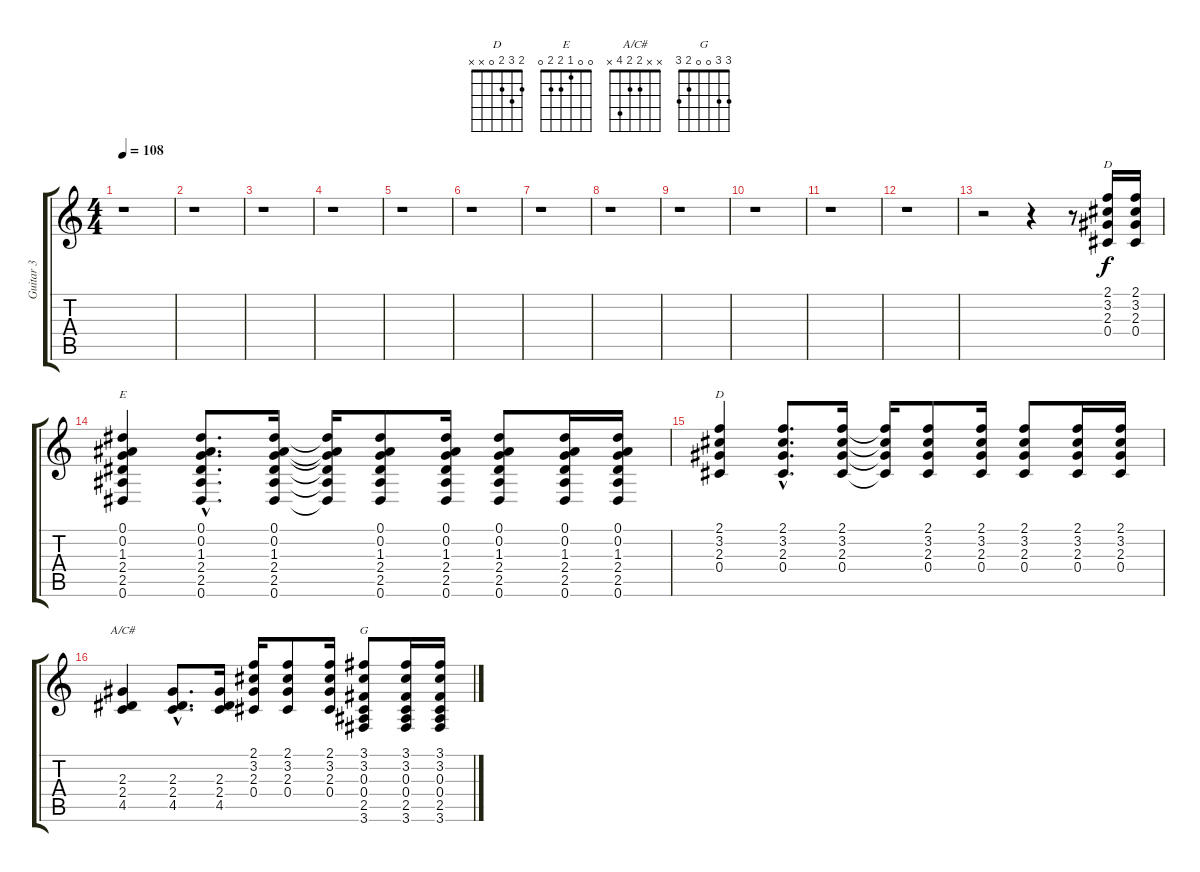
\track ("Guitar 3" "Guitar 3") {instrument acousticguitarsteel}
\staff {score tabs}
\tuning (Eb4 Bb3 Gb3 Db3 Ab2 Eb2) {hide}
\chord ("d" 2 3 2 0 x x)
\chord ("E" 0 0 1 2 2 0)
\chord ("D" 2 3 2 0 x x)
\chord ("A/C#" x x 2 2 4 x)
\chord ("G" 3 3 0 0 2 3)
\ts (4 4)
\tempo 108
\clef g2
\ks c
r.1{dy f} |
r.1 |
r.1 |
r.1 |
r.1 |
r.1 |
r.1 |
r.1 |
r.1 |
r.1 |
r.1 |
r.1 |
r.2 r.4 r.8 (2.1 3.2 2.3 0.4).16{ch "d"} (2.1 3.2 2.3 0.4).16 |
(0.1 0.2 1.3 2.4 2.5 0.6).4{ch "E"} (0.1{hac} 0.2{hac} 1.3{hac} 2.4{hac} 2.5{hac} 0.6{hac}).8{d} (0.1 0.2 1.3 2.4 2.5 0.6).16 (0.1{t} 0.2{t} 1.3{t} 2.4{t} 2.5{t} 0.6{t}).16 (0.1 0.2 1.3 2.4 2.5 0.6).8 (0.1 0.2 1.3 2.4 2.5 0.6).16 (0.1 0.2 1.3 2.4 2.5 0.6).8 (0.1 0.2 1.3 2.4 2.5 0.6).16 (0.1 0.2 1.3 2.4 2.5 0.6).16 |
(2.1 3.2 2.3 0.4).4{ch "D"} (2.1{hac} 3.2{hac} 2.3{hac} 0.4{hac}).8{d} (2.1 3.2 2.3 0.4).16 (2.1{t} 3.2{t} 2.3{t} 0.4{t}).16 (2.1 3.2 2.3 0.4).8 (2.1 3.2 2.3 0.4).16 (2.1 3.2 2.3 0.4).8 (2.1 3.2 2.3 0.4).16 (2.1 3.2 2.3 0.4).16 |
(2.3 2.4 4.5).4{ch "A/C#"} (2.3{hac} 2.4{hac} 4.5{hac}).8{d} (2.3 2.4 4.5).16 (2.1 3.2 2.3 0.4).16 (2.1 3.2 2.3 0.4).8 (2.1 3.2 2.3 0.4).16 (3.1 3.2 0.3 0.4 2.5 3.6).8{ch "G"} (3.1 3.2 0.3 0.4 2.5 3.6).16 (3.1 3.2 0.3 0.4 2.5 3.6).16
